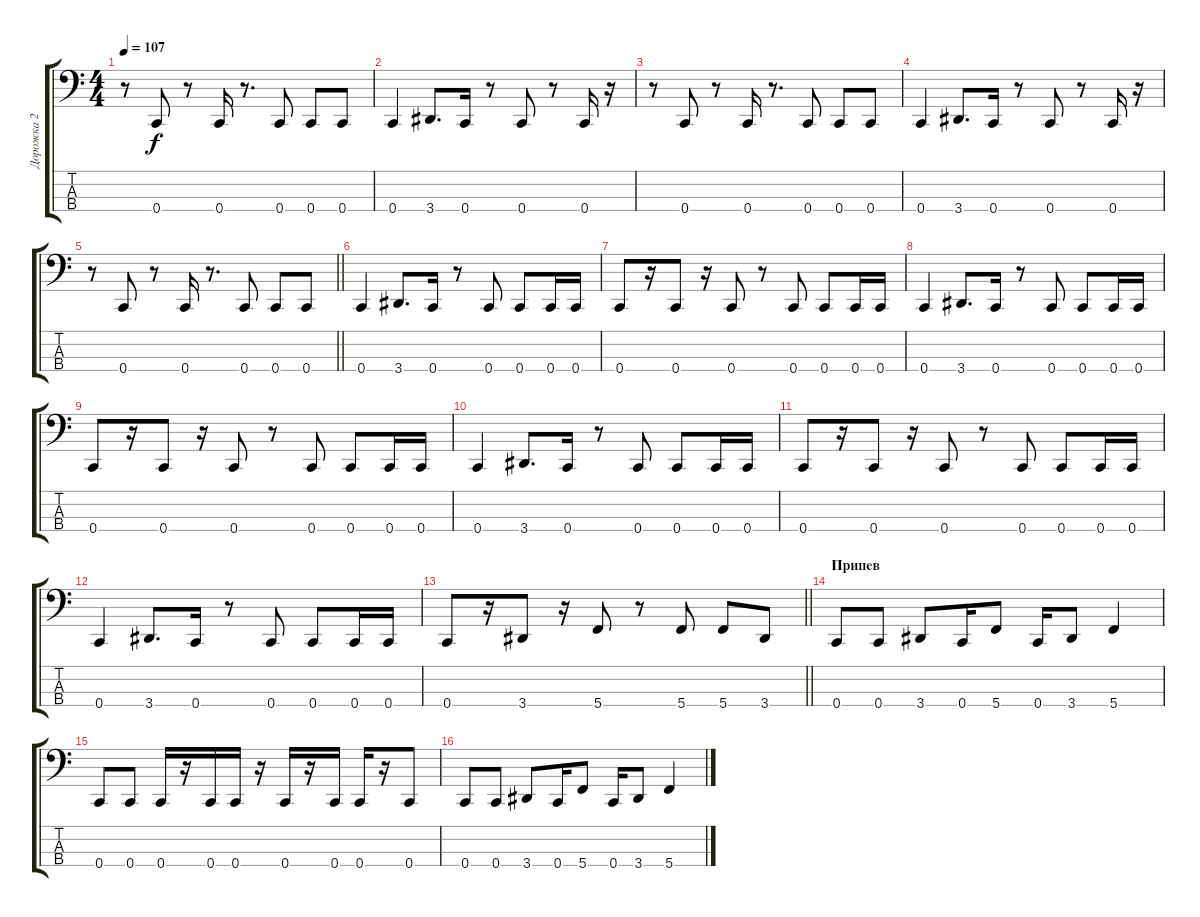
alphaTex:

\track ("Дорожка 2" "Дорожка 2") {instrument electricbassfinger}
\staff {score tabs}
\tuning (Eb2 Bb1 F1 C1) {hide}
\ts (4 4)
\tempo 107
\clef f4
\ks c
r.8{dy f} 0.4.8 r.8 0.4.16 r.8{d} 0.4.8 0.4.8 0.4.8 |
0.4.4 3.4.8{d} 0.4.16 r.8 0.4.8 r.8 0.4.16 r.16 |
r.8 0.4.8 r.8 0.4.16 r.8{d} 0.4.8 0.4.8 0.4.8 |
0.4.4 3.4.8{d} 0.4.16 r.8 0.4.8 r.8 0.4.16 r.16 |
\barLineRight lightlight
r.8 0.4.8 r.8 0.4.16 r.8{d} 0.4.8 0.4.8 0.4.8 |
0.4.4 3.4.8{d} 0.4.16 r.8 0.4.8 0.4.8 0.4.16 0.4.16 |
0.4.8 r.16 0.4.8 r.16 0.4.8 r.8 0.4.8 0.4.8 0.4.16 0.4.16 |
0.4.4 3.4.8{d} 0.4.16 r.8 0.4.8 0.4.8 0.4.16 0.4.16 |
0.4.8 r.16 0.4.8 r.16 0.4.8 r.8 0.4.8 0.4.8 0.4.16 0.4.16 |
0.4.4 3.4.8{d} 0.4.16 r.8 0.4.8 0.4.8 0.4.16 0.4.16 |
0.4.8 r.16 0.4.8 r.16 0.4.8 r.8 0.4.8 0.4.8 0.4.16 0.4.16 |
0.4.4 3.4.8{d} 0.4.16 r.8 0.4.8 0.4.8 0.4.16 0.4.16 |
\barLineRight lightlight
0.4.8 r.16 3.4.8 r.16 5.4.8 r.8 5.4.8 5.4.8 3.4.8 |
\section ("" "Припев")
0.4.8 0.4.8 3.4.8 0.4.16 5.4.8 0.4.16 3.4.8 5.4.4 |
0.4.8 0.4.8 0.4.16 r.16 0.4.16 0.4.16 r.16 0.4.16 r.16 0.4.16 0.4.16 r.16 0.4.8 |
0.4.8 0.4.8 3.4.8 0.4.16 5.4.8 0.4.16 3.4.8 5.4.4
